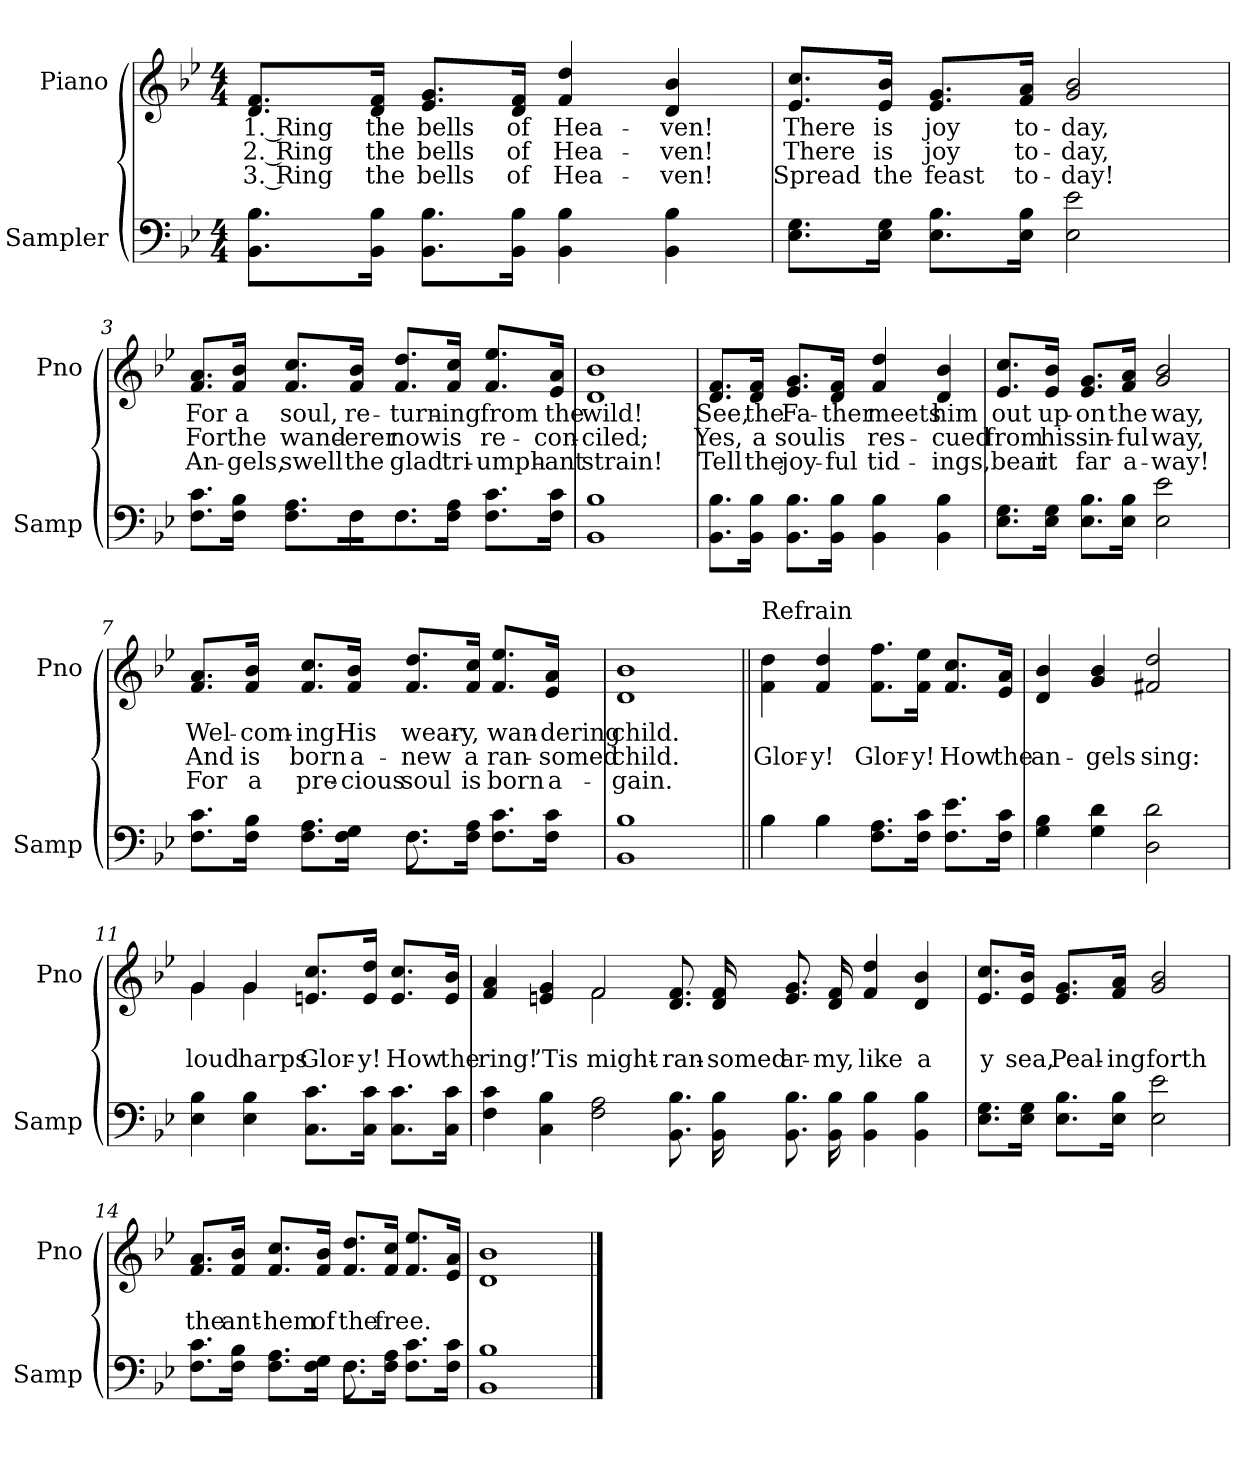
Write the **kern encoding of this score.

**kern	**text	**kern	**text	**text	**text
*part2	*part2	*part1	*part1	*part1	*part1
*staff2	*staff2	*staff1	*staff1	*staff1	*staff1
*I"Sampler	*	*I"Piano	*	*	*
*I'Samp	*	*I'Pno	*	*	*
*clefF4	*	*clefG2	*	*	*
*k[b-e-]	*	*k[b-e-]	*	*	*
*B-:	*	*B-:	*	*	*
*M4/4	*	*M4/4	*	*	*
=1	=1	=1	=1	=1	=1
8.BB-\ 8.B-\L	.	8.d/ 8.f/L	1. Ring	2. Ring	3. Ring
16BB-\ 16B-\Jk	.	16d/ 16f/Jk	the	the	the
8.BB-\ 8.B-\L	.	8.e-/ 8.g/L	bells	bells	bells
16BB-\ 16B-\Jk	.	16d/ 16f/Jk	of	of	of
4BB-\ 4B-\	.	4f/ 4dd/	Hea-	Hea-	Hea-
4BB-\ 4B-\	.	4d/ 4b-/	-ven!	-ven!	-ven!
=2	=2	=2	=2	=2	=2
8.E-\ 8.G\L	.	8.e-/ 8.cc/L	There	There	Spread
16E-\ 16G\Jk	.	16e-/ 16b-/Jk	is	is	the
8.E-\ 8.B-\L	.	8.e-/ 8.g/L	joy	joy	feast
16E-\ 16B-\Jk	.	16f/ 16a/Jk	to-	to-	to-
2E-\ 2e-\	.	2g/ 2b-/	-day,	-day,	-day!
=3	=3	=3	=3	=3	=3
*^	*	*	*	*	*
8.F\ 8.c\L	4..ryy	.	8.f/ 8.a/L	For	For	An-
16F\ 16B-\Jk	.	.	16f/ 16b-/Jk	a	the	-gels,
8.F\ 8.A\L	.	.	8.f/ 8.cc/L	soul,	wand-	swell
16F\Jk	16F\KL	.	16f/ 16b-/Jk	re-	-erer	the
8.F\L	8.F\J	.	8.f/ 8.dd/L	-turn-	now	glad
16F\ 16A\Jk	4ryy	.	16f/ 16cc/Jk	-ing	is	tri-
8.F\ 8.c\L	.	.	8.f/ 8.ee-/L	from	re-	-umph-
16F\ 16c\Jk	16ryy	.	16e-/ 16a/Jk	the	-con-	-ant
*v	*v	*	*	*	*	*
=4	=4	=4	=4	=4	=4
1BB-\ 1B-\	.	1d/ 1b-/	wild!	-ciled;	strain!
=5	=5	=5	=5	=5	=5
8.BB-\ 8.B-\L	.	8.d/ 8.f/L	See,	Yes,	Tell
16BB-\ 16B-\Jk	.	16d/ 16f/Jk	the	a	the
8.BB-\ 8.B-\L	.	8.e-/ 8.g/L	Fa-	soul	joy-
16BB-\ 16B-\Jk	.	16d/ 16f/Jk	-ther	is	-ful
4BB-\ 4B-\	.	4f 4dd	meets	res-	tid-
4BB-\ 4B-\	.	4d 4b-	him	-cued	-ings,
=6	=6	=6	=6	=6	=6
8.E-\ 8.G\L	.	8.e-/ 8.cc/L	out	from	bear
16E-\ 16G\Jk	.	16e-/ 16b-/Jk	up-	his	it
8.E-\ 8.B-\L	.	8.e-/ 8.g/L	-on	sin-	far
16E-\ 16B-\Jk	.	16f/ 16a/Jk	the	-ful	a-
2E-\ 2e-\	.	2g/ 2b-/	way,	way,	-way!
=7	=7	=7	=7	=7	=7
*^	*	*	*	*	*
8.F\ 8.c\L	2ryy	.	8.f/ 8.a/L	Wel-	And	For
16F\ 16B-\Jk	.	.	16f/ 16b-/Jk	-com-	is	a
8.F\ 8.A\L	.	.	8.f/ 8.cc/L	-ing	born	pre-
16F\ 16G\Jk	.	.	16f/ 16b-/Jk	His	a-	-cious
8.F\L	8.F	.	8.f/ 8.dd/L	wear-	-new	soul
16F\ 16A\Jk	4ryy	.	16f/ 16cc/Jk	-y,	a	is
8.F\ 8.c\L	.	.	8.f/ 8.ee-/L	wan-	ran-	born
16F\ 16c\Jk	16ryy	.	16e-/ 16a/Jk	-dering	-somed	a-
*v	*v	*	*	*	*	*
=8	=8	=8	=8	=8	=8
1BB-\ 1B-\	.	1d/ 1b-/	child.	child.	-gain.
=9||	=9||	=9||	=9||	=9||	=9||
*^	*	*	*	*	*
!	!	!	!LO:TX:t=Refrain	!	!	!
4B-\	4B-	.	4f\ 4dd\	.	Glor-	.
4B-\	4B-	.	4f/ 4dd/	.	-y!	.
8.F\ 8.A\L	2ryy	.	8.f\ 8.ff\L	.	Glor-	.
16F\ 16c\Jk	.	.	16f\ 16ee-\Jk	.	-y!	.
8.F\ 8.e-\L	.	.	8.f/ 8.cc/L	.	How	.
16F\ 16c\Jk	.	.	16e-/ 16a/Jk	.	the	.
*v	*v	*	*	*	*	*
=10	=10	=10	=10	=10	=10
4G\ 4B-\	.	4d/ 4b-/	.	an-	.
4G\ 4d\	.	4g/ 4b-/	.	-gels	.
2D\ 2d\	.	2f#X/ 2dd/	.	sing:	.
=11	=11	=11	=11	=11	=11
*	*	*^	*	*	*
4E-\ 4B-\	.	4g/	4g	.	loud	.
4E-\ 4B-\	.	4g/	4g	.	harps	.
8.C\ 8.c\L	.	8.en/ 8.cc/L	2ryy	.	Glor-	.
16C\ 16c\Jk	.	16e/ 16dd/Jk	.	.	-y!	.
8.C\ 8.c\L	.	8.e/ 8.cc/L	.	.	How	.
16C\ 16c\Jk	.	16e/ 16b-/Jk	.	.	the	.
=12	=12	=12	=12	=12	=12	=12
4F\ 4c\	.	4f/ 4a/	2ryy	.	ring!	.
4C\ 4B-\	.	4en/ 4g/	.	.	’Tis	.
2F\ 2A\	.	2f/	2f	.	might-	.
8.BB-\ 8.B-\	.	8.d/ 8.f/	1ryy	.	ran-	.
16BB-\ 16B-\	.	16d/ 16f/	.	.	-somed	.
8.BB-\ 8.B-\	.	8.e/ 8.g/	.	.	ar-	.
16BB-\ 16B-\	.	16d/ 16f/	.	.	-my,	.
4BB-\ 4B-\	.	4f 4dd	.	.	like	.
4BB-\ 4B-\	.	4d 4b-	.	.	a	.
*	*	*v	*v	*	*	*
=13	=13	=13	=13	=13	=13
8.E-\ 8.G\L	.	8.e-/ 8.cc/L	.	-y	.
16E-\ 16G\Jk	.	16e-/ 16b-/Jk	.	sea,	.
8.E-\ 8.B-\L	.	8.e-/ 8.g/L	.	Peal-	.
16E-\ 16B-\Jk	.	16f/ 16a/Jk	.	-ing	.
2E-\ 2e-\	.	2g/ 2b-/	.	forth	.
=14	=14	=14	=14	=14	=14
*^	*	*	*	*	*
8.F\ 8.c\L	2ryy	.	8.f/ 8.a/L	.	the	.
16F\ 16B-\Jk	.	.	16f/ 16b-/Jk	.	ant-	.
8.F\ 8.A\L	.	.	8.f/ 8.cc/L	.	-hem	.
16F\ 16G\Jk	.	.	16f/ 16b-/Jk	.	of	.
8.F\L	8.F	.	8.f/ 8.dd/L	.	the	.
16F\ 16A\Jk	4ryy	.	16f/ 16cc/Jk	.	free.	.
8.F\ 8.c\L	.	.	8.f/ 8.ee-/L	.	.	.
16F\ 16c\Jk	16ryy	.	16e-/ 16a/Jk	.	.	.
*v	*v	*	*	*	*	*
=15	=15	=15	=15	=15	=15
1BB-\ 1B-\	.	1d/ 1b-/	.	.	.
==	==	==	==	==	==
*-	*-	*-	*-	*-	*-
